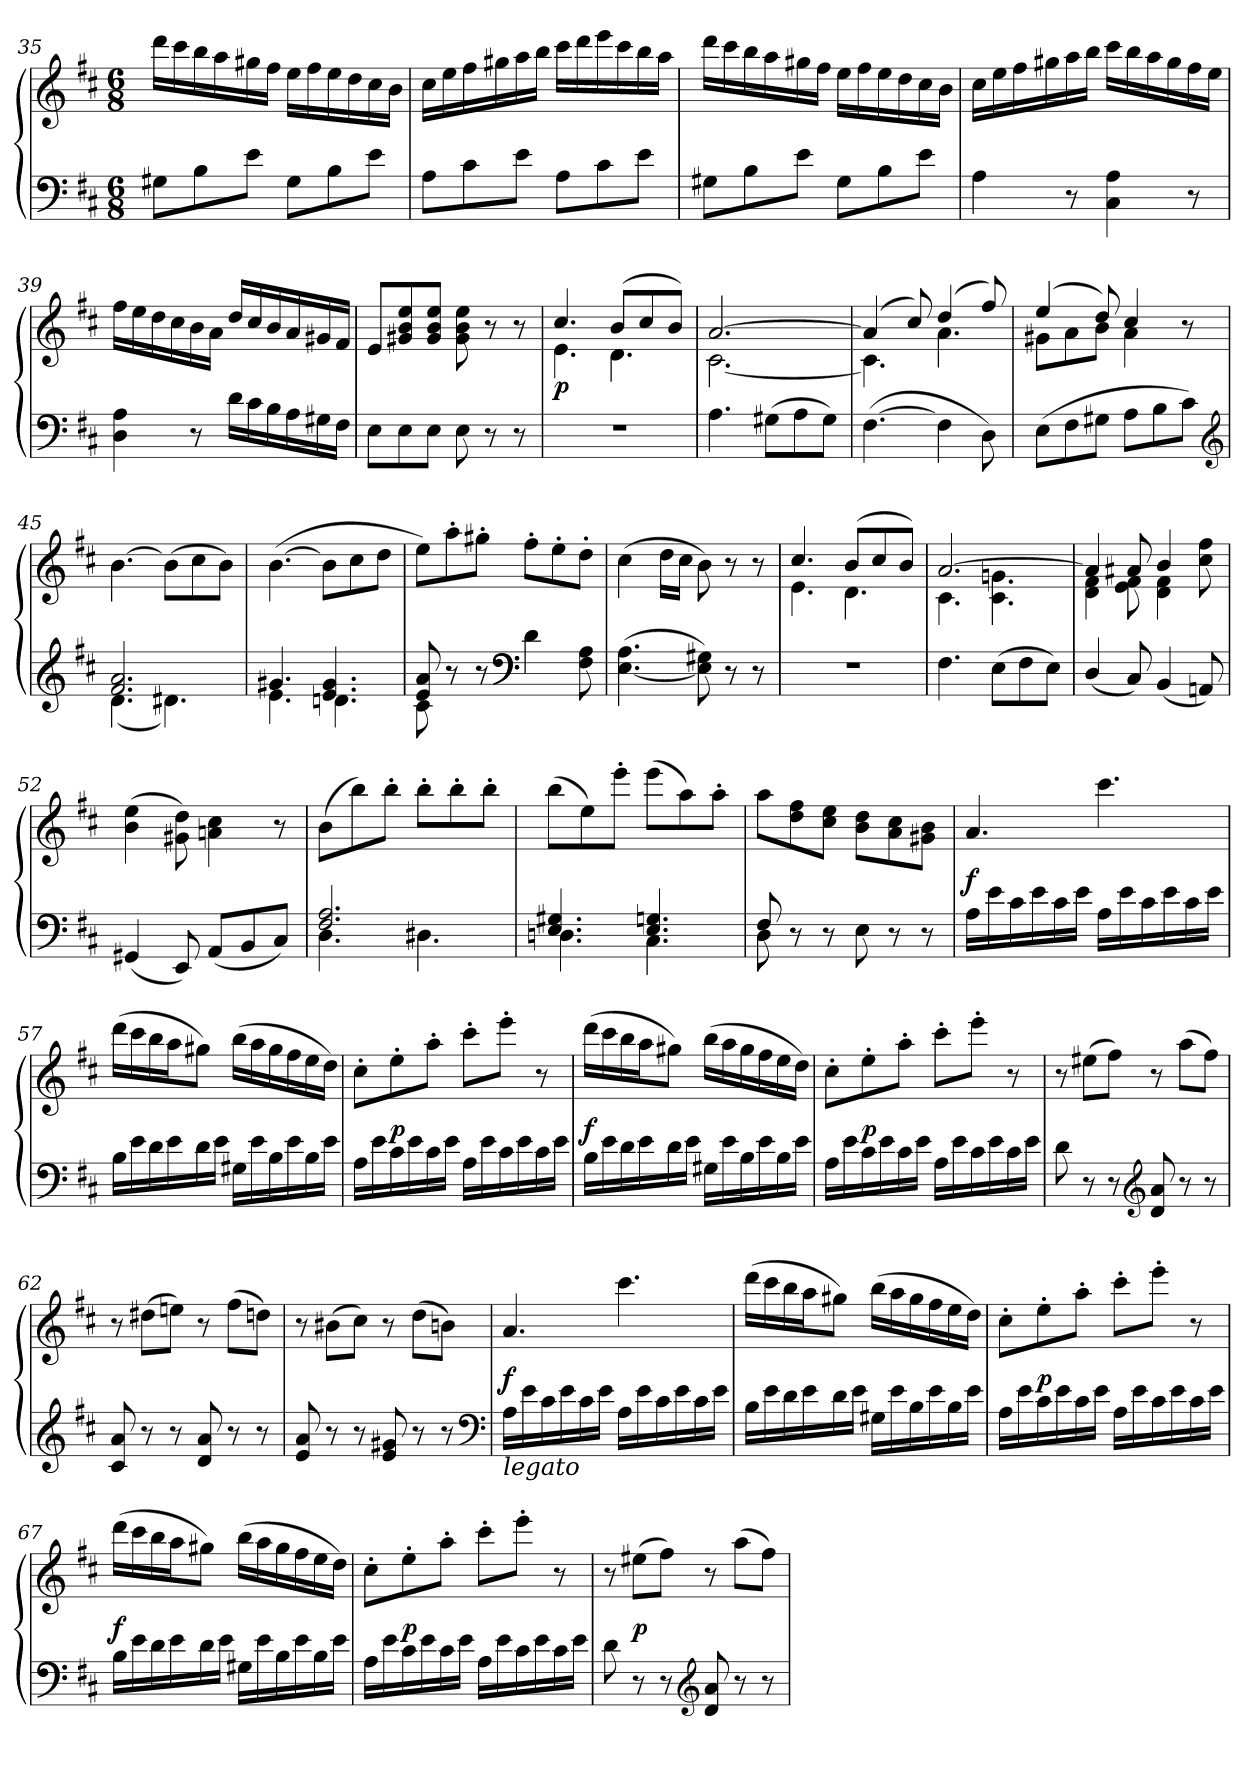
**kern	**kern	**dynam
*part1	*part1	*part1
*staff2	*staff1	*staff1/2
*clefF4	*clefG2	*
*k[f#c#]	*k[f#c#]	*
*D:	*D:	*
*M6/8	*M6/8	*
=35	=35	=35
8G#XL	16dddLL	.
.	16ccc#	.
8B	16bb	.
.	16aa	.
8eJ	16gg#X	.
.	16ff#JJ	.
8G#L	16eeLL	.
.	16ff#	.
8B	16ee	.
.	16dd	.
8eJ	16cc#	.
.	16bJJ	.
=36	=36	=36
8AL	16cc#LL	.
.	16ee	.
8c#	16ff#	.
.	16gg#X	.
8eJ	16aa	.
.	16bbJJ	.
8AL	16ccc#LL	.
.	16ddd	.
8c#	16eee	.
.	16ccc#	.
8eJ	16bb	.
.	16aaJJ	.
=37	=37	=37
8G#XL	16dddLL	.
.	16ccc#	.
8B	16bb	.
.	16aa	.
8eJ	16gg#X	.
.	16ff#JJ	.
8G#L	16eeLL	.
.	16ff#	.
8B	16ee	.
.	16dd	.
8eJ	16cc#	.
.	16bJJ	.
=38	=38	=38
4A	16cc#LL	.
.	16ee	.
.	16ff#	.
.	16gg#X	.
8r	16aa	.
.	16bbJJ	.
4C# 4A	16ccc#LL	.
.	16bb	.
.	16aa	.
.	16gg#	.
8r	16ff#	.
.	16eeJJ	.
=39	=39	=39
4D 4A	16ff#LL	.
.	16ee	.
.	16dd	.
.	16cc#	.
8r	16b	.
.	16aJJ	.
16dLL	16ddLL	.
16c#	16cc#	.
16B	16b	.
16A	16a	.
16G#X	16g#X	.
16F#JJ	16f#JJ	.
=40	=40	=40
8EL	8eL	.
8E	8g#X 8b 8ee	.
8EJ	8g# 8b 8eeJ	.
8E	8g# 8b 8ee	.
8r	8r	.
8r	8r	.
=41	=41	=41
*	*^	*
2.r	4.cc#	4.e	p
.	(8bL	4.d	.
.	8cc#	.	.
.	8bJ)	.	.
=42	=42	=42	=42
4.A	[2.a	[2.c#	.
(8G#XL	.	.	.
8A	.	.	.
8G#J)	.	.	.
=43	=43	=43	=43
([4.F#	(4a]	4.c#]	.
.	8cc#)	.	.
4F#]	(4dd	4.a	.
8D)	8ff#)	.	.
=44	=44	=44	=44
(8EL	(4ee	8g#XL	.
8F#	.	8a	.
8G#XJ	8dd)	8bJ	.
8AL	4cc#	4a	.
8B	.	.	.
8c#J)	8r	8ryy	.
*	*v	*v	*
*clefG2	*	*
=45	=45	=45
*^	*	*
2.f# 2.a	(4.d	[4.b	.
.	4.d#X)	(8bL]	.
.	.	8cc#	.
.	.	8bJ)	.
=46	=46	=46	=46
4.g#X	4.e	([4.b	.
4.e 4.g#	4.dn	8bL]	.
.	.	8cc#	.
.	.	8ddJ	.
=47	=47	=47	=47
8e 8a	8c#	8eeL)	.
8ryy	8r	8aa'	.
8ryy	8r	8gg#X'J	.
*clefF4	*	*	*
4.ryy	4d	8ff#'L	.
.	.	8ee'	.
.	8F# 8A	8dd'J	.
*v	*v	*	*
=48	=48	=48
([4.E 4.A	(4cc#	.
.	16ddLL	.
.	16cc#JJ	.
8E] 8G#X)	8b)	.
8r	8r	.
8r	8r	.
=49	=49	=49
*	*^	*
2.r	4.cc#	4.e	.
.	(8bL	4.d	.
.	8cc#	.	.
.	8bJ)	.	.
=50	=50	=50	=50
4.F#	[2.a	4.c#	.
(8EL	.	4.c# 4.gn	.
8F#	.	.	.
8EJ)	.	.	.
=51	=51	=51	=51
(4D/	4a]	4d 4f#	.
8C#)	8a#X	8e 8f#	.
(4BB	4b	4d 4f#	.
8AAn)	8ryy	8cc# 8ff#	.
*	*v	*v	*
=52	=52	=52
(4GG#X	(4b 4ee	.
8EE)	8g#X 8dd)	.
(8AAL	4an 4cc#	.
8BB	.	.
8C#J)	8r	.
=53	=53	=53
*^	*	*
2.F# 2.A	4.D	(8bL	.
.	.	8bb)	.
.	.	8bb'J	.
.	4.D#X	8bb'L	.
.	.	8bb'	.
.	.	8bb'J	.
=54	=54	=54	=54
4.E 4.G#X	4.Dn	(8bbL	.
.	.	8ee)	.
.	.	8eee'J	.
4.E 4.Gn	4.C#	(8eeeL	.
.	.	8aa)	.
.	.	8aa'J	.
=55	=55	=55	=55
8F#	8D	8aaL	.
8ryy	8r	8dd 8ff#	.
2ryy	8r	8cc# 8eeJ	.
.	8E	8b\ 8dd\L	.
.	8r	8a\ 8cc#\	.
.	8r	8g#X\ 8b\J	.
=56	=56	=56	=56
!LO:TX:b:i:t=legato	!	!	!
*v	*v	*	*
16ALL	4.a	f
16e	.	.
16c#	.	.
16e	.	.
16c#	.	.
16eJJ	.	.
16ALL	4.ccc#	.
16e	.	.
16c#	.	.
16e	.	.
16c#	.	.
16eJJ	.	.
=57	=57	=57
16BLL	(16dddLL	.
16e	16ccc#	.
16d	16bb	.
16e	16aaJ	.
16d	8gg#XJ)	.
16eJJ	.	.
16G#XLL	(16bbLL	.
16e	16aa	.
16B	16gg#	.
16e	16ff#	.
16B	16ee	.
16eJJ	16ddJJ)	.
=58	=58	=58
16ALL	8cc#'L	.
16e	.	.
16c#	8ee'	p
16e	.	.
16c#	8aa'J	.
16eJJ	.	.
16ALL	8ccc#'L	.
16e	.	.
16c#	8eee'J	.
16e	.	.
16c#	8r	.
16eJJ	.	.
=59	=59	=59
16BLL	(16dddLL	f
16e	16ccc#	.
16d	16bb	.
16e	16aaJ	.
16d	8gg#XJ)	.
16eJJ	.	.
16G#XLL	(16bbLL	.
16e	16aa	.
16B	16gg#	.
16e	16ff#	.
16B	16ee	.
16eJJ	16ddJJ)	.
=60	=60	=60
16ALL	8cc#'L	.
16e	.	.
16c#	8ee'	p
16e	.	.
16c#	8aa'J	.
16eJJ	.	.
16ALL	8ccc#'L	.
16e	.	.
16c#	8eee'J	.
16e	.	.
16c#	8r	.
16eJJ	.	.
=61	=61	=61
8d	8r	.
8r	(8ee#XL	.
8r	8ff#J)	.
*clefG2	*	*
8d 8a	8r	.
8r	(8aaL	.
8r	8ff#J)	.
=62	=62	=62
8c# 8a	8r	.
8r	(8dd#XL	.
8r	8eenJ)	.
8d 8a	8r	.
8r	(8ff#L	.
8r	8ddnJ)	.
=63	=63	=63
8e 8a	8r	.
8r	(8b#XL	.
8r	8cc#J)	.
8e 8g#X	8r	.
8r	(8ddL	.
8r	8bnJ)	.
*clefF4	*	*
=64	=64	=64
!LO:TX:b:i:t=legato	!	!
16ALL	4.a	f
16e	.	.
16c#	.	.
16e	.	.
16c#	.	.
16eJJ	.	.
16ALL	4.ccc#	.
16e	.	.
16c#	.	.
16e	.	.
16c#	.	.
16eJJ	.	.
=65	=65	=65
16BLL	(16dddLL	.
16e	16ccc#	.
16d	16bb	.
16e	16aaJ	.
16d	8gg#XJ)	.
16eJJ	.	.
16G#XLL	(16bbLL	.
16e	16aa	.
16B	16gg#	.
16e	16ff#	.
16B	16ee	.
16eJJ	16ddJJ)	.
=66	=66	=66
16ALL	8cc#'L	.
16e	.	.
16c#	8ee'	p
16e	.	.
16c#	8aa'J	.
16eJJ	.	.
16ALL	8ccc#'L	.
16e	.	.
16c#	8eee'J	.
16e	.	.
16c#	8r	.
16eJJ	.	.
=67	=67	=67
16BLL	(16dddLL	f
16e	16ccc#	.
16d	16bb	.
16e	16aaJ	.
16d	8gg#XJ)	.
16eJJ	.	.
16G#XLL	(16bbLL	.
16e	16aa	.
16B	16gg#	.
16e	16ff#	.
16B	16ee	.
16eJJ	16ddJJ)	.
=68	=68	=68
16ALL	8cc#'L	.
16e	.	.
16c#	8ee'	p
16e	.	.
16c#	8aa'J	.
16eJJ	.	.
16ALL	8ccc#'L	.
16e	.	.
16c#	8eee'J	.
16e	.	.
16c#	8r	.
16eJJ	.	.
=69	=69	=69
8d	8r	.
8r	(8ee#XL	p
8r	8ff#J)	.
*clefG2	*	*
8d 8a	8r	.
8r	(8aaL	.
8r	8ff#J)	.
=	=	=
*-	*-	*-
